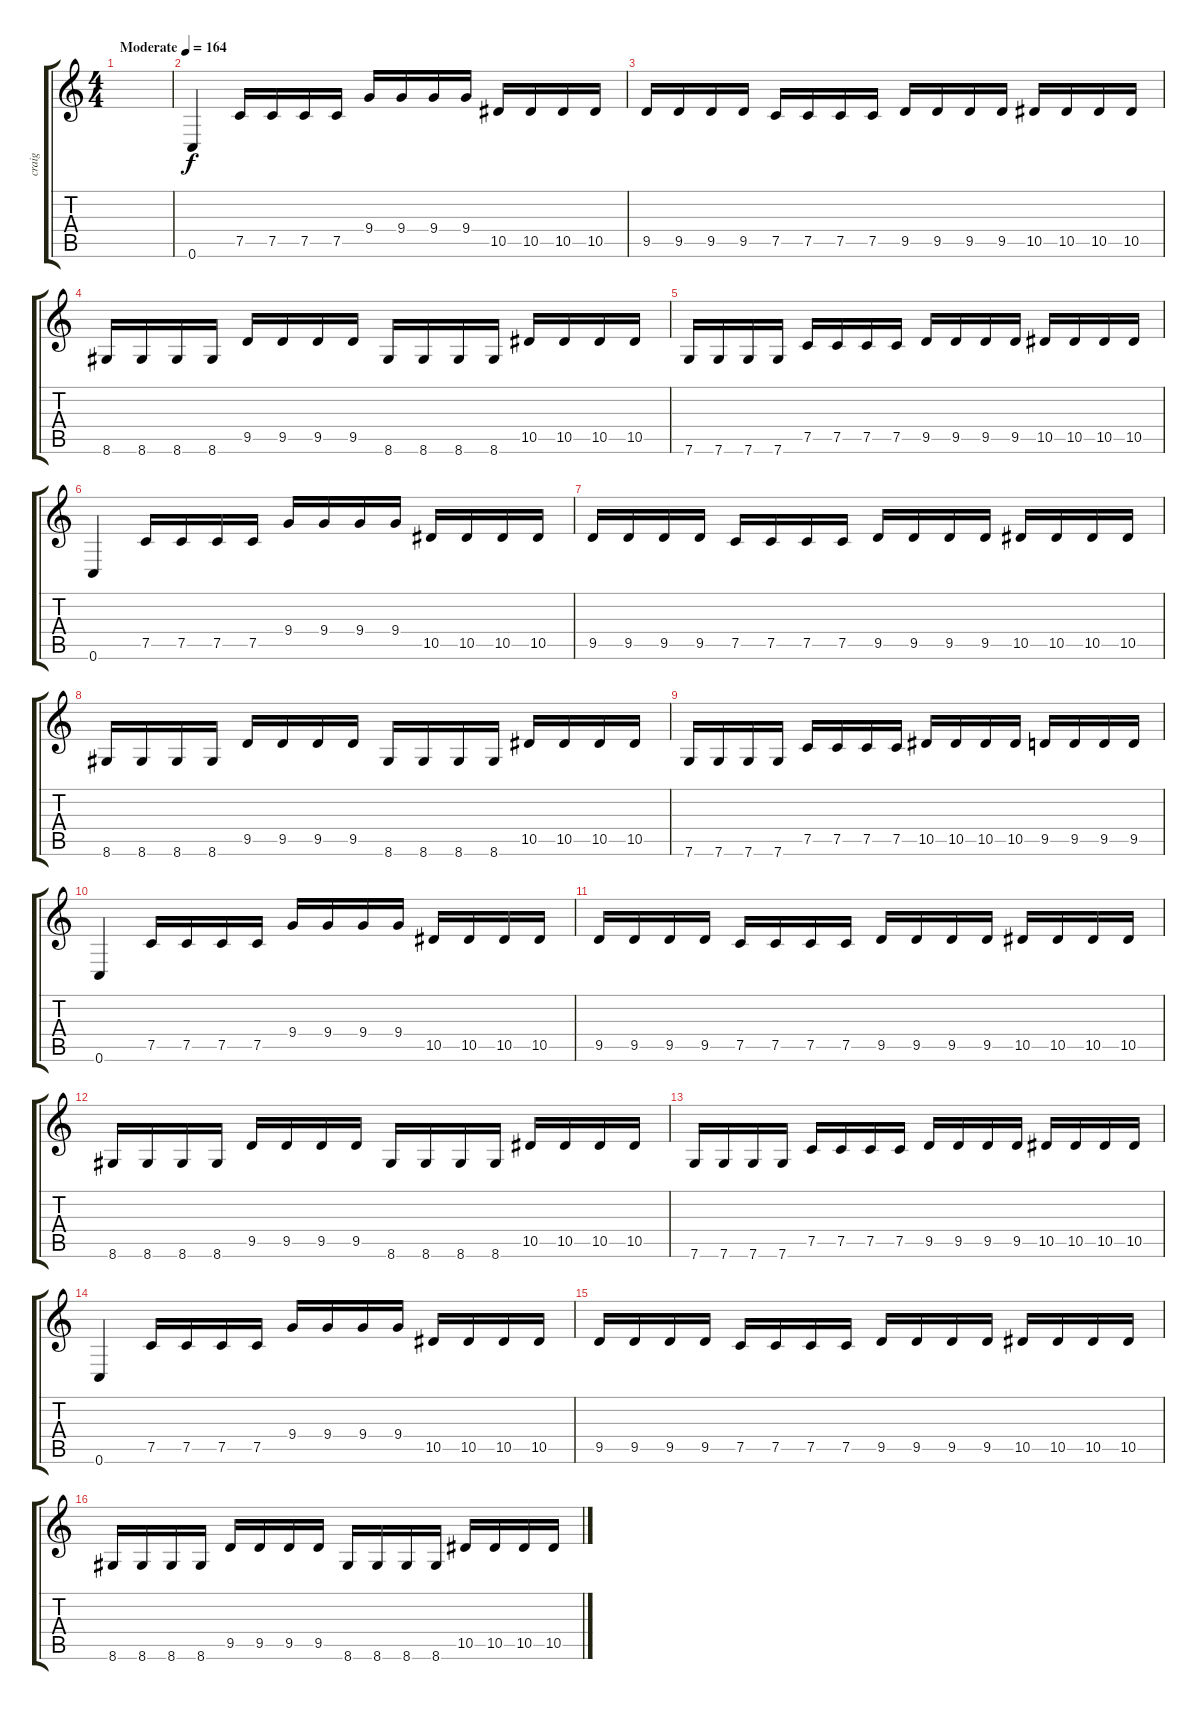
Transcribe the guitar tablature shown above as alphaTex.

\track ("craig" "craig") {instrument slapbass1}
\staff {score tabs}
\tuning (C4 G3 Eb3 Bb2 F2 C2) {hide}
\ts (4 4)
\tempo (164 "Moderate")
\clef g2
\ks c
|
0.6.4 7.5.16 7.5.16 7.5.16 7.5.16 9.4.16 9.4.16 9.4.16 9.4.16 10.5.16 10.5.16 10.5.16 10.5.16 |
9.5.16 9.5.16 9.5.16 9.5.16 7.5.16 7.5.16 7.5.16 7.5.16 9.5.16 9.5.16 9.5.16 9.5.16 10.5.16 10.5.16 10.5.16 10.5.16 |
8.6.16 8.6.16 8.6.16 8.6.16 9.5.16 9.5.16 9.5.16 9.5.16 8.6.16 8.6.16 8.6.16 8.6.16 10.5.16 10.5.16 10.5.16 10.5.16 |
7.6.16 7.6.16 7.6.16 7.6.16 7.5.16 7.5.16 7.5.16 7.5.16 9.5.16 9.5.16 9.5.16 9.5.16 10.5.16 10.5.16 10.5.16 10.5.16 |
0.6.4 7.5.16 7.5.16 7.5.16 7.5.16 9.4.16 9.4.16 9.4.16 9.4.16 10.5.16 10.5.16 10.5.16 10.5.16 |
9.5.16 9.5.16 9.5.16 9.5.16 7.5.16 7.5.16 7.5.16 7.5.16 9.5.16 9.5.16 9.5.16 9.5.16 10.5.16 10.5.16 10.5.16 10.5.16 |
8.6.16 8.6.16 8.6.16 8.6.16 9.5.16 9.5.16 9.5.16 9.5.16 8.6.16 8.6.16 8.6.16 8.6.16 10.5.16 10.5.16 10.5.16 10.5.16 |
7.6.16 7.6.16 7.6.16 7.6.16 7.5.16 7.5.16 7.5.16 7.5.16 10.5.16 10.5.16 10.5.16 10.5.16 9.5.16 9.5.16 9.5.16 9.5.16 |
0.6.4 7.5.16 7.5.16 7.5.16 7.5.16 9.4.16 9.4.16 9.4.16 9.4.16 10.5.16 10.5.16 10.5.16 10.5.16 |
9.5.16 9.5.16 9.5.16 9.5.16 7.5.16 7.5.16 7.5.16 7.5.16 9.5.16 9.5.16 9.5.16 9.5.16 10.5.16 10.5.16 10.5.16 10.5.16 |
8.6.16 8.6.16 8.6.16 8.6.16 9.5.16 9.5.16 9.5.16 9.5.16 8.6.16 8.6.16 8.6.16 8.6.16 10.5.16 10.5.16 10.5.16 10.5.16 |
7.6.16 7.6.16 7.6.16 7.6.16 7.5.16 7.5.16 7.5.16 7.5.16 9.5.16 9.5.16 9.5.16 9.5.16 10.5.16 10.5.16 10.5.16 10.5.16 |
0.6.4 7.5.16 7.5.16 7.5.16 7.5.16 9.4.16 9.4.16 9.4.16 9.4.16 10.5.16 10.5.16 10.5.16 10.5.16 |
9.5.16 9.5.16 9.5.16 9.5.16 7.5.16 7.5.16 7.5.16 7.5.16 9.5.16 9.5.16 9.5.16 9.5.16 10.5.16 10.5.16 10.5.16 10.5.16 |
8.6.16 8.6.16 8.6.16 8.6.16 9.5.16 9.5.16 9.5.16 9.5.16 8.6.16 8.6.16 8.6.16 8.6.16 10.5.16 10.5.16 10.5.16 10.5.16
